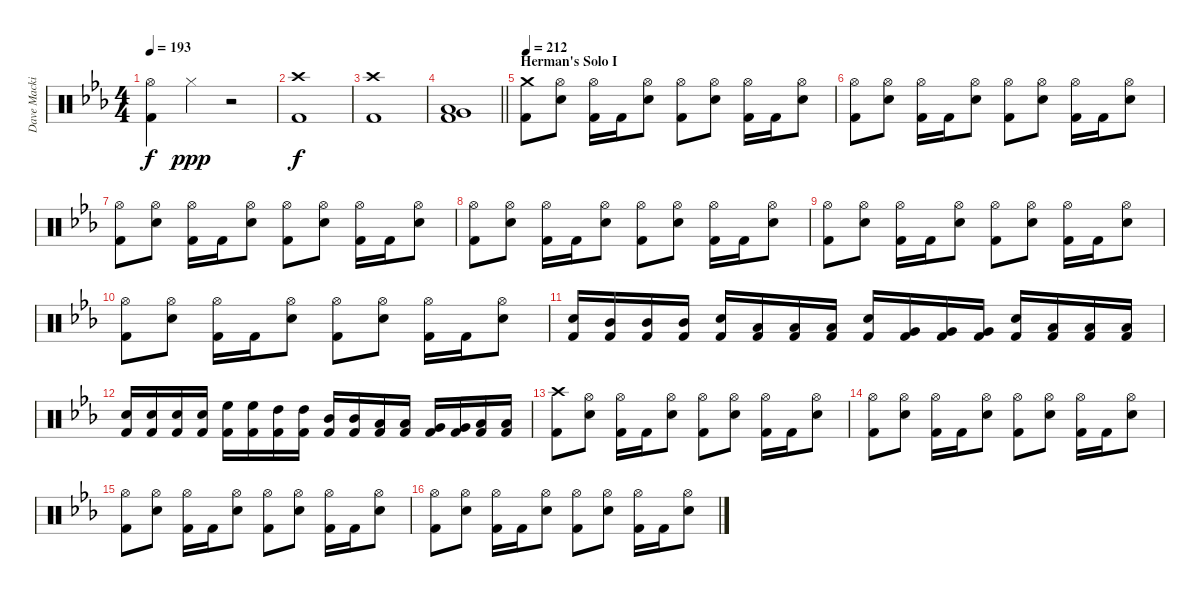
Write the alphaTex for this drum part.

\track ("Dave Mackintosh (Drums)" "Dave Macki") {instrument percussion}
\staff {score}
\articulation defaults
\ts (4 4)
\tempo 193
\clef neutral
\ks eb
("Kick (hit) 2" "Hi-Hat (open)").4{dy f} "Hi-Hat (closed)".4{dy ppp} r.2 |
("Kick (hit) 2" "Crash high (hit)").1{dy f} |
("Kick (hit) 2" "Crash high (hit)").1 |
\barLineRight lightlight
("Kick (hit) 2" "Very Low Tom (hit)" "Low Floor Tom (hit)").1 |
\section ("" "Herman's Solo I")
\tempo 212
("Kick (hit) 2" "Crash medium (hit)").8 ("Snare (hit) 2" "Hi-Hat (open)").8 ("Kick (hit) 2" "Hi-Hat (open)").16 "Kick (hit) 2".16 ("Snare (hit) 2" "Hi-Hat (open)").8 ("Kick (hit) 2" "Hi-Hat (open)").8 ("Snare (hit) 2" "Hi-Hat (open)").8 ("Kick (hit) 2" "Hi-Hat (open)").16 "Kick (hit) 2".16 ("Snare (hit) 2" "Hi-Hat (open)").8 |
("Kick (hit) 2" "Hi-Hat (open)").8 ("Snare (hit) 2" "Hi-Hat (open)").8 ("Kick (hit) 2" "Hi-Hat (open)").16 "Kick (hit) 2".16 ("Snare (hit) 2" "Hi-Hat (open)").8 ("Kick (hit) 2" "Hi-Hat (open)").8 ("Snare (hit) 2" "Hi-Hat (open)").8 ("Kick (hit) 2" "Hi-Hat (open)").16 "Kick (hit) 2".16 ("Snare (hit) 2" "Hi-Hat (open)").8 |
("Kick (hit) 2" "Hi-Hat (open)").8 ("Snare (hit) 2" "Hi-Hat (open)").8 ("Kick (hit) 2" "Hi-Hat (open)").16 "Kick (hit) 2".16 ("Snare (hit) 2" "Hi-Hat (open)").8 ("Kick (hit) 2" "Hi-Hat (open)").8 ("Snare (hit) 2" "Hi-Hat (open)").8 ("Kick (hit) 2" "Hi-Hat (open)").16 "Kick (hit) 2".16 ("Snare (hit) 2" "Hi-Hat (open)").8 |
("Kick (hit) 2" "Hi-Hat (open)").8 ("Snare (hit) 2" "Hi-Hat (open)").8 ("Kick (hit) 2" "Hi-Hat (open)").16 "Kick (hit) 2".16 ("Snare (hit) 2" "Hi-Hat (open)").8 ("Kick (hit) 2" "Hi-Hat (open)").8 ("Snare (hit) 2" "Hi-Hat (open)").8 ("Kick (hit) 2" "Hi-Hat (open)").16 "Kick (hit) 2".16 ("Snare (hit) 2" "Hi-Hat (open)").8 |
("Kick (hit) 2" "Hi-Hat (open)").8 ("Snare (hit) 2" "Hi-Hat (open)").8 ("Kick (hit) 2" "Hi-Hat (open)").16 "Kick (hit) 2".16 ("Snare (hit) 2" "Hi-Hat (open)").8 ("Kick (hit) 2" "Hi-Hat (open)").8 ("Snare (hit) 2" "Hi-Hat (open)").8 ("Kick (hit) 2" "Hi-Hat (open)").16 "Kick (hit) 2".16 ("Snare (hit) 2" "Hi-Hat (open)").8 |
("Kick (hit) 2" "Hi-Hat (open)").8 ("Snare (hit) 2" "Hi-Hat (open)").8 ("Kick (hit) 2" "Hi-Hat (open)").16 "Kick (hit) 2".16 ("Snare (hit) 2" "Hi-Hat (open)").8 ("Kick (hit) 2" "Hi-Hat (open)").8 ("Snare (hit) 2" "Hi-Hat (open)").8 ("Kick (hit) 2" "Hi-Hat (open)").16 "Kick (hit) 2".16 ("Snare (hit) 2" "Hi-Hat (open)").8 |
("Kick (hit) 2" "Snare (hit) 2").16 ("Kick (hit) 2" "Mid Tom (hit)").16 ("Kick (hit) 2" "Mid Tom (hit)").16 ("Kick (hit) 2" "Mid Tom (hit)").16 ("Kick (hit) 2" "Snare (hit) 2").16 ("Kick (hit) 2" "Low Tom (hit)").16 ("Kick (hit) 2" "Low Tom (hit)").16 ("Kick (hit) 2" "Low Tom (hit)").16 ("Kick (hit) 2" "Snare (hit) 2").16 ("Kick (hit) 2" "Very Low Tom (hit)").16 ("Kick (hit) 2" "Very Low Tom (hit)").16 ("Kick (hit) 2" "Very Low Tom (hit)").16 ("Kick (hit) 2" "Snare (hit) 2").16 ("Kick (hit) 2" "Low Floor Tom (hit)").16 ("Kick (hit) 2" "Low Floor Tom (hit)").16 ("Kick (hit) 2" "Low Floor Tom (hit)").16 |
("Kick (hit) 2" "Snare (hit) 2").16 ("Kick (hit) 2" "Snare (hit) 2").16 ("Kick (hit) 2" "Snare (hit) 2").16 ("Kick (hit) 2" "Snare (hit) 2").16 ("Kick (hit) 2" "High Floor Tom (hit)").16 ("Kick (hit) 2" "High Floor Tom (hit)").16 ("Kick (hit) 2" "High Tom (hit)").16 ("Kick (hit) 2" "High Tom (hit)").16 ("Kick (hit) 2" "Mid Tom (hit)").16 ("Kick (hit) 2" "Mid Tom (hit)").16 ("Kick (hit) 2" "Low Tom (hit)").16 ("Kick (hit) 2" "Low Tom (hit)").16 ("Kick (hit) 2" "Very Low Tom (hit)").16 ("Kick (hit) 2" "Very Low Tom (hit)").16 ("Kick (hit) 2" "Low Floor Tom (hit)").16 ("Kick (hit) 2" "Low Floor Tom (hit)").16 |
("Kick (hit) 2" "Crash high (hit)").8 ("Snare (hit) 2" "Hi-Hat (open)").8 ("Kick (hit) 2" "Hi-Hat (open)").16 "Kick (hit) 2".16 ("Snare (hit) 2" "Hi-Hat (open)").8 ("Kick (hit) 2" "Hi-Hat (open)").8 ("Snare (hit) 2" "Hi-Hat (open)").8 ("Kick (hit) 2" "Hi-Hat (open)").16 "Kick (hit) 2".16 ("Snare (hit) 2" "Hi-Hat (open)").8 |
("Kick (hit) 2" "Hi-Hat (open)").8 ("Snare (hit) 2" "Hi-Hat (open)").8 ("Kick (hit) 2" "Hi-Hat (open)").16 "Kick (hit) 2".16 ("Snare (hit) 2" "Hi-Hat (open)").8 ("Kick (hit) 2" "Hi-Hat (open)").8 ("Snare (hit) 2" "Hi-Hat (open)").8 ("Kick (hit) 2" "Hi-Hat (open)").16 "Kick (hit) 2".16 ("Snare (hit) 2" "Hi-Hat (open)").8 |
("Kick (hit) 2" "Hi-Hat (open)").8 ("Snare (hit) 2" "Hi-Hat (open)").8 ("Kick (hit) 2" "Hi-Hat (open)").16 "Kick (hit) 2".16 ("Snare (hit) 2" "Hi-Hat (open)").8 ("Kick (hit) 2" "Hi-Hat (open)").8 ("Snare (hit) 2" "Hi-Hat (open)").8 ("Kick (hit) 2" "Hi-Hat (open)").16 "Kick (hit) 2".16 ("Snare (hit) 2" "Hi-Hat (open)").8 |
("Kick (hit) 2" "Hi-Hat (open)").8 ("Snare (hit) 2" "Hi-Hat (open)").8 ("Kick (hit) 2" "Hi-Hat (open)").16 "Kick (hit) 2".16 ("Snare (hit) 2" "Hi-Hat (open)").8 ("Kick (hit) 2" "Hi-Hat (open)").8 ("Snare (hit) 2" "Hi-Hat (open)").8 ("Kick (hit) 2" "Hi-Hat (open)").16 "Kick (hit) 2".16 ("Snare (hit) 2" "Hi-Hat (open)").8
